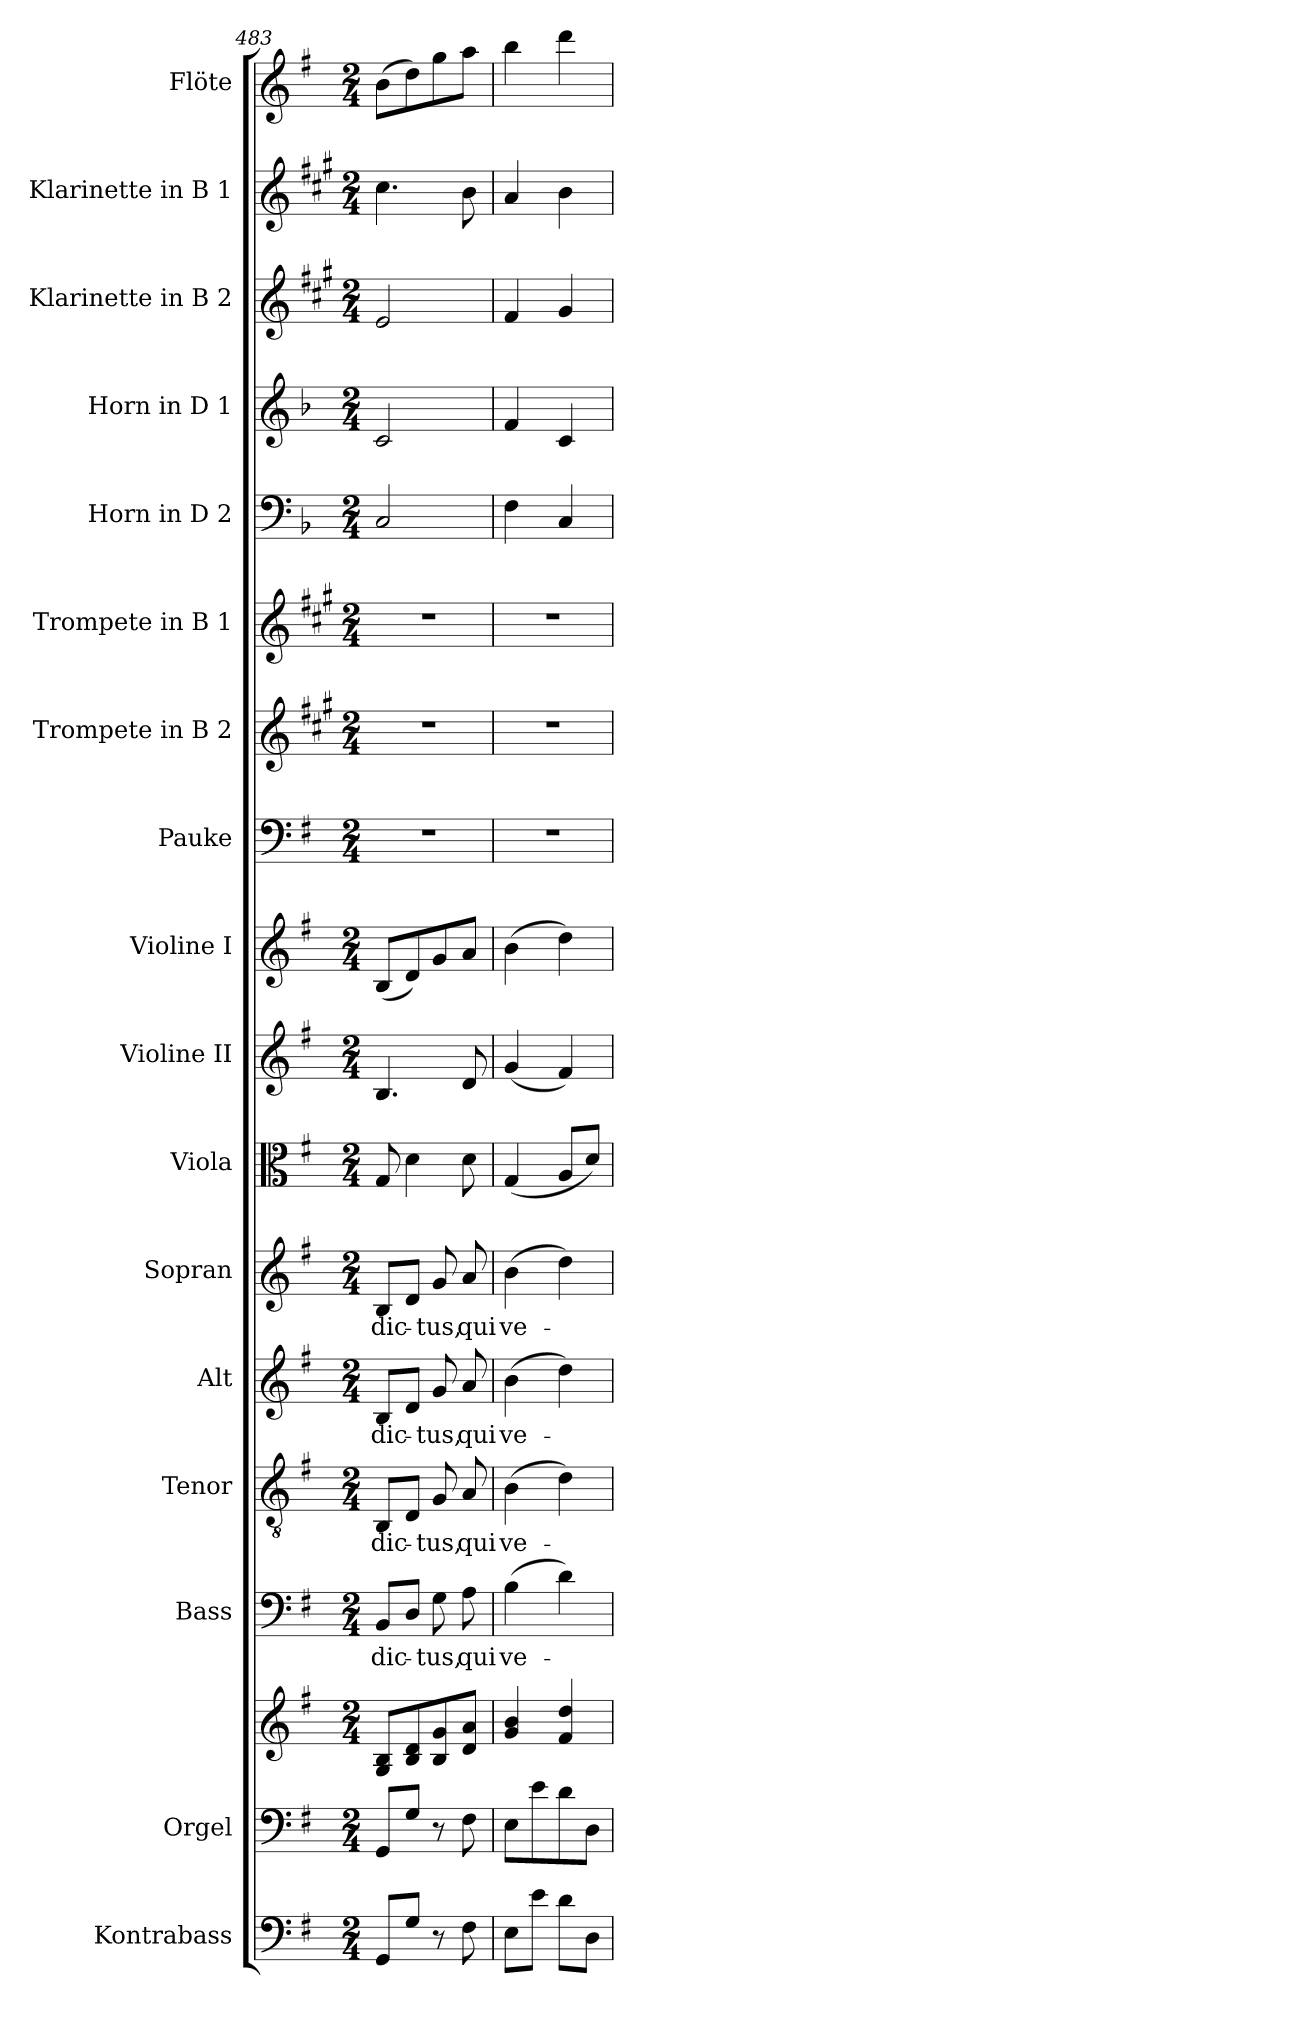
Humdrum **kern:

**kern	**kern	**kern	**kern	**text	**kern	**text	**kern	**text	**kern	**text	**kern	**kern	**kern	**kern	**kern	**kern	**kern	**kern	**kern	**kern	**kern
*part17	*part16	*part16	*part15	*part15	*part14	*part14	*part13	*part13	*part12	*part12	*part11	*part10	*part9	*part8	*part7	*part6	*part5	*part4	*part3	*part2	*part1
*staff18	*staff17	*staff16	*staff15	*staff15	*staff14	*staff14	*staff13	*staff13	*staff12	*staff12	*staff11	*staff10	*staff9	*staff8	*staff7	*staff6	*staff5	*staff4	*staff3	*staff2	*staff1
*I"Kontrabass	*I"Orgel	*	*I"Bass	*	*I"Tenor	*	*I"Alt	*	*I"Sopran	*	*I"Viola	*I"Violine II	*I"Violine I	*I"Pauke	*I"Trompete in B 2	*I"Trompete in B 1	*I"Horn in D 2	*I"Horn in D 1	*I"Klarinette in B 2	*I"Klarinette in B 1	*I"Flöte
*I'Kb.	*I'Org.	*	*I'B	*	*I'T	*	*I'A	*	*I'S	*	*I'Vla.	*I'Vl. II	*I'Vl. I	*I'Pk.	*I'Trp. 2	*I'Trp. 1	*I'Hrn. 2	*I'Hrn. 1	*I'Kl. 2	*I'Kl. 1	*I'Fl.
*clefF4	*clefF4	*clefG2	*clefF4	*	*clefGv2	*	*clefG2	*	*clefG2	*	*clefC3	*clefG2	*clefG2	*clefF4	*clefG2	*clefG2	*clefF4	*clefG2	*clefG2	*clefG2	*clefG2
*ITrd7c12	*	*	*	*	*	*	*	*	*	*	*	*	*	*	*ITrd1c2	*ITrd1c2	*ITrd-1c-2	*ITrd-1c-2	*ITrd1c2	*ITrd1c2	*
*k[f#]	*k[f#]	*k[f#]	*k[f#]	*	*k[f#]	*	*k[f#]	*	*k[f#]	*	*k[f#]	*k[f#]	*k[f#]	*k[f#]	*k[f#]	*k[f#]	*k[f#]	*k[f#]	*k[f#]	*k[f#]	*k[f#]
*G:	*G:	*G:	*G:	*	*G:	*	*G:	*	*G:	*	*G:	*G:	*G:	*G:	*G:	*G:	*G:	*G:	*G:	*G:	*G:
*M2/4	*M2/4	*M2/4	*M2/4	*	*M2/4	*	*M2/4	*	*M2/4	*	*M2/4	*M2/4	*M2/4	*M2/4	*M2/4	*M2/4	*M2/4	*M2/4	*M2/4	*M2/4	*M2/4
=483	=483	=483	=483	=483	=483	=483	=483	=483	=483	=483	=483	=483	=483	=483	=483	=483	=483	=483	=483	=483	=483
!	!	!	!	!LO:LY:b	!	!LO:LY:b	!	!LO:LY:b	!	!LO:LY:b	!	!	!	!	!	!	!	!	!	!	!
8GGG/L	8GG/L	8G/ 8B/L	8BB/L	-dic-	8BB/L	-dic-	8B/L	-dic-	8B/L	-dic-	8G/	4.B/	(<8B/L	2r	2r	2r	2D/	2d/	2d/	4.b\	(>8b\L
8GG/J	8G/J	8B/ 8d/	8D/J	.	8D/J	.	8d/J	.	8d/J	.	4d\	.	8d/)	.	.	.	.	.	.	.	8dd\)
!	!	!	!	!LO:LY:b	!	!LO:LY:b	!	!LO:LY:b	!	!LO:LY:b	!	!	!	!	!	!	!	!	!	!	!
8r	8r	8B/ 8g/	8G\	-tus,	8G/	-tus,	8g/	-tus,	8g/	-tus,	.	.	8g/	.	.	.	.	.	.	.	8gg\
!	!	!	!	!LO:LY:b	!	!LO:LY:b	!	!LO:LY:b	!	!LO:LY:b	!	!	!	!	!	!	!	!	!	!	!
8FF#\	8F#\	8d/ 8a/J	8A\	qui	8A/	qui	8a/	qui	8a/	qui	8d\	8d/	8a/J	.	.	.	.	.	.	8a\	8aa\J
=484	=484	=484	=484	=484	=484	=484	=484	=484	=484	=484	=484	=484	=484	=484	=484	=484	=484	=484	=484	=484	=484
!	!	!	!	!LO:LY:b	!	!LO:LY:b	!	!LO:LY:b	!	!LO:LY:b	!	!	!	!	!	!	!	!	!	!	!
8EE\L	8E\L	4g/ 4b/	(>4B\	ve-	(>4B\	ve-	(>4b\	ve-	(>4b\	ve-	(<4G/	(<4g/	(>4b\	2r	2r	2r	4G\	4g/	4e/	4g/	4bb\
8E\J	8e\	.	.	.	.	.	.	.	.	.	.	.	.	.	.	.	.	.	.	.	.
8D\L	8d\	4f#/ 4dd/	4d\)	.	4d\)	.	4dd\)	.	4dd\)	.	8A/L	4f#/)	4dd\)	.	.	.	4D/	4d/	4f#/	4a\	4ddd\
8DD\J	8D\J	.	.	.	.	.	.	.	.	.	8d/J)	.	.	.	.	.	.	.	.	.	.
=	=	=	=	=	=	=	=	=	=	=	=	=	=	=	=	=	=	=	=	=	=
*-	*-	*-	*-	*-	*-	*-	*-	*-	*-	*-	*-	*-	*-	*-	*-	*-	*-	*-	*-	*-	*-
